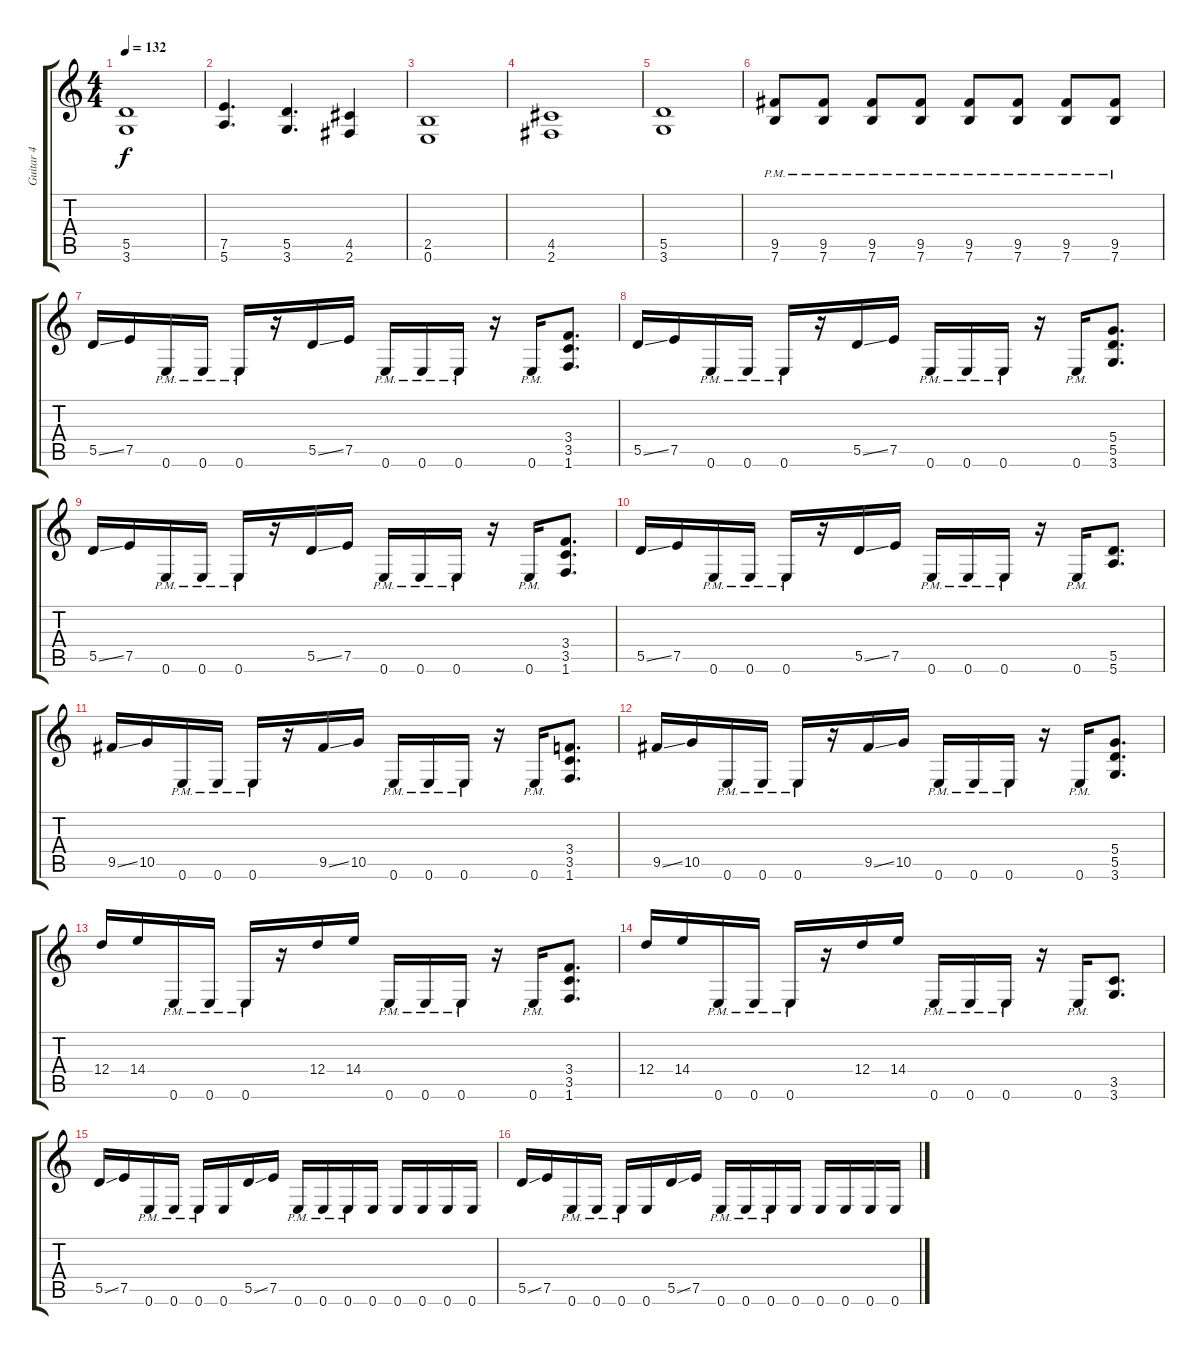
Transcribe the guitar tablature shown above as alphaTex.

\track ("Guitar 4" "Guitar 4") {instrument distortionguitar}
\staff {score tabs}
\tuning (E4 B3 G3 D3 A2 E2) {hide}
\ts (4 4)
\tempo 132
\clef g2
\ks c
(5.5 3.6).1{dy f} |
(7.5 5.6).4{d} (5.5 3.6).4{d} (4.5 2.6).4 |
(2.5 0.6).1 |
(4.5 2.6).1 |
(5.5 3.6).1 |
(9.5{pm} 7.6).8 (9.5{pm} 7.6).8 (9.5{pm} 7.6).8 (9.5{pm} 7.6).8 (9.5{pm} 7.6).8 (9.5{pm} 7.6).8 (9.5{pm} 7.6).8 (9.5{pm} 7.6).8 |
5.5{ss}.16 7.5.16 0.6{pm}.16 0.6{pm}.16 0.6{pm}.16 r.16 5.5{ss}.16 7.5.16 0.6{pm}.16 0.6{pm}.16 0.6{pm}.16 r.16 0.6{pm}.16 (3.4 3.5 1.6).8{d} |
5.5{ss}.16 7.5.16 0.6{pm}.16 0.6{pm}.16 0.6{pm}.16 r.16 5.5{ss}.16 7.5.16 0.6{pm}.16 0.6{pm}.16 0.6{pm}.16 r.16 0.6{pm}.16 (5.4 5.5 3.6).8{d} |
5.5{ss}.16 7.5.16 0.6{pm}.16 0.6{pm}.16 0.6{pm}.16 r.16 5.5{ss}.16 7.5.16 0.6{pm}.16 0.6{pm}.16 0.6{pm}.16 r.16 0.6{pm}.16 (3.4 3.5 1.6).8{d} |
5.5{ss}.16 7.5.16 0.6{pm}.16 0.6{pm}.16 0.6{pm}.16 r.16 5.5{ss}.16 7.5.16 0.6{pm}.16 0.6{pm}.16 0.6{pm}.16 r.16 0.6{pm}.16 (5.5 5.6).8{d} |
9.5{ss}.16 10.5.16 0.6{pm}.16 0.6{pm}.16 0.6{pm}.16 r.16 9.5{ss}.16 10.5.16 0.6{pm}.16 0.6{pm}.16 0.6{pm}.16 r.16 0.6{pm}.16 (3.4 3.5 1.6).8{d} |
9.5{ss}.16 10.5.16 0.6{pm}.16 0.6{pm}.16 0.6{pm}.16 r.16 9.5{ss}.16 10.5.16 0.6{pm}.16 0.6{pm}.16 0.6{pm}.16 r.16 0.6{pm}.16 (5.4 5.5 3.6).8{d} |
12.4.16 14.4.16 0.6{pm}.16 0.6{pm}.16 0.6{pm}.16 r.16 12.4.16 14.4.16 0.6{pm}.16 0.6{pm}.16 0.6{pm}.16 r.16 0.6{pm}.16 (3.4 3.5 1.6).8{d} |
12.4.16 14.4.16 0.6{pm}.16 0.6{pm}.16 0.6{pm}.16 r.16 12.4.16 14.4.16 0.6{pm}.16 0.6{pm}.16 0.6{pm}.16 r.16 0.6{pm}.16 (3.5 3.6).8{d} |
5.5{ss}.16 7.5.16 0.6{pm}.16 0.6{pm}.16 0.6{pm}.16 0.6.16 5.5{ss}.16 7.5.16 0.6{pm}.16 0.6{pm}.16 0.6{pm}.16 0.6.16 0.6.16 0.6.16 0.6.16 0.6.16 |
5.5{ss}.16 7.5.16 0.6{pm}.16 0.6{pm}.16 0.6{pm}.16 0.6.16 5.5{ss}.16 7.5.16 0.6{pm}.16 0.6{pm}.16 0.6{pm}.16 0.6.16 0.6.16 0.6.16 0.6.16 0.6.16
